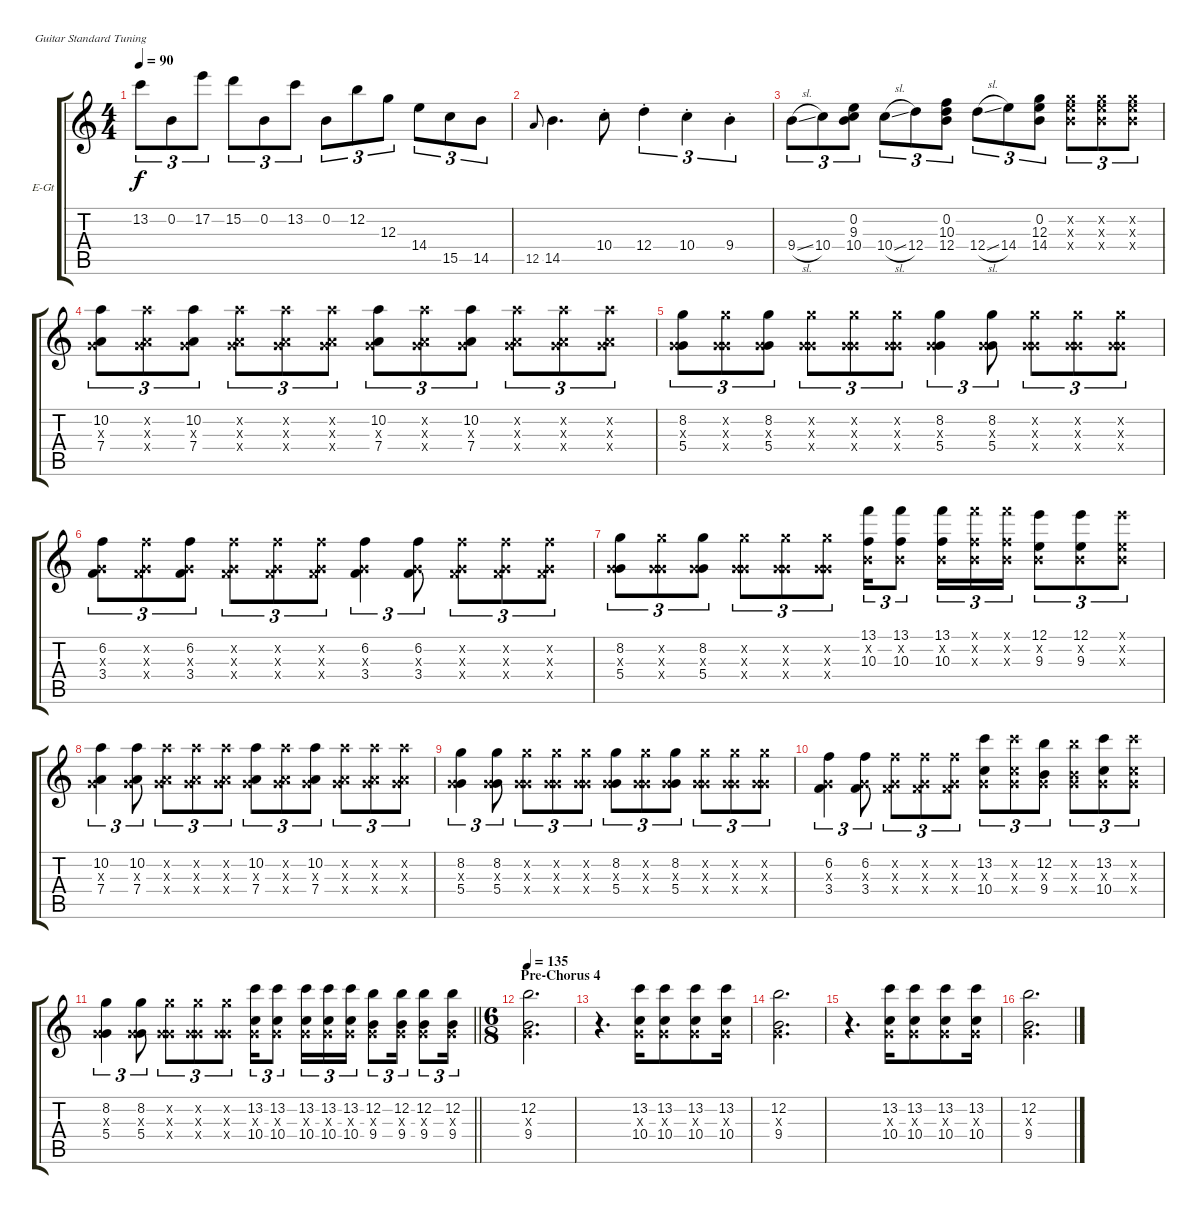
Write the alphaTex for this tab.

\bracketExtendMode groupsimilarinstruments
\firstSystemTrackNameOrientation horizontal
\otherSystemsTrackNameOrientation horizontal
\track ("guitar solo (Rodion Kravkl)" "E-Gt") {instrument electricguitarclean}
\staff {score tabs}
\tuning (E4 B3 G3 D3 A2 E2)
\ts (4 4)
\tempo 90
\clef g2
\scale
0.333333
\ks aminor
13.2.8{tu (3 2) dy f} 0.2.8{tu (3 2)} 17.2.8{tu (3 2)} 15.2.8{tu (3 2)} 0.2.8{tu (3 2)} 13.2.8{tu (3 2)} 0.2.8{tu (3 2)} 12.2.8{tu (3 2)} 12.3.8{tu (3 2)} 14.4.8{tu (3 2)} 15.5.8{tu (3 2)} 14.5.8{tu (3 2)} |
\scale
0.333333 12.5.8{gr onbeat} 14.5.4{d} 10.4{st}.8 12.4{st}.4{tu (3 2)} 10.4{st}.4{tu (3 2)} 9.4{st}.4{tu (3 2)} |
\scale
0.333333 9.4{sl}.8{tu (3 2)} 10.4.8{tu (3 2)} (10.4 9.3 0.2).8{tu (3 2)} 10.4{sl}.8{tu (3 2)} 12.4.8{tu (3 2)} (12.4 10.3 0.2).8{tu (3 2)} 12.4{sl}.8{tu (3 2)} 14.4.8{tu (3 2)} (14.4 12.3 0.2).8{tu (3 2)} (14.4{x} 12.3{x} 0.2{x}).8{tu (3 2)} (14.4{x} 12.3{x} 0.2{x}).8{tu (3 2)} (14.4{x} 12.3{x} 0.2{x}).8{tu (3 2)} |
\scale
0.333333 (7.4 10.2 0.3{x}).8{tu (3 2)} (7.4{x} 10.2{x} 0.3{x}).8{tu (3 2)} (7.4 10.2 0.3{x}).8{tu (3 2)} (7.4{x} 10.2{x} 0.3{x}).8{tu (3 2)} (7.4{x} 10.2{x} 0.3{x}).8{tu (3 2)} (7.4{x} 10.2{x} 0.3{x}).8{tu (3 2)} (7.4 10.2 0.3{x}).8{tu (3 2)} (7.4{x} 10.2{x} 0.3{x}).8{tu (3 2)} (7.4 10.2 0.3{x}).8{tu (3 2)} (7.4{x} 10.2{x} 0.3{x}).8{tu (3 2)} (7.4{x} 10.2{x} 0.3{x}).8{tu (3 2)} (7.4{x} 10.2{x} 0.3{x}).8{tu (3 2)} |
\scale
0.333333 (5.4 8.2 0.3{x}).8{tu (3 2)} (8.2{x} 5.4{x} 0.3{x}).8{tu (3 2)} (5.4 8.2 0.3{x}).8{tu (3 2)} (8.2{x} 5.4{x} 0.3{x}).8{tu (3 2)} (5.4{x} 8.2{x} 0.3{x}).8{tu (3 2)} (8.2{x} 5.4{x} 0.3{x}).8{tu (3 2)} (5.4 8.2 0.3{x}).4{tu (3 2)} (8.2 5.4 0.3{x}).8{tu (3 2)} (5.4{x} 8.2{x} 0.3{x}).8{tu (3 2)} (8.2{x} 5.4{x} 0.3{x}).8{tu (3 2)} (5.4{x} 0.3{x} 8.2{x}).8{tu (3 2)} |
\scale
0.333333 (3.4 6.2 0.3{x}).8{tu (3 2)} (6.2{x} 3.4{x} 0.3{x}).8{tu (3 2)} (6.2 3.4 0.3{x}).8{tu (3 2)} (6.2{x} 3.4{x} 0.3{x}).8{tu (3 2)} (6.2{x} 3.4{x} 0.3{x}).8{tu (3 2)} (6.2{x} 3.4{x} 0.3{x}).8{tu (3 2)} (6.2 3.4 0.3{x}).4{tu (3 2)} (6.2 0.3{x} 3.4).8{tu (3 2)} (3.4{x} 0.3{x} 6.2{x}).8{tu (3 2)} (3.4{x} 0.3{x} 6.2{x}).8{tu (3 2)} (3.4{x} 0.3{x} 6.2{x}).8{tu (3 2)} |
\scale
0.333333 (5.4 8.2 0.3{x}).8{tu (3 2)} (8.2{x} 5.4{x} 0.3{x}).8{tu (3 2)} (5.4 8.2 0.3{x}).8{tu (3 2)} (8.2{x} 5.4{x} 0.3{x}).8{tu (3 2)} (5.4{x} 8.2{x} 0.3{x}).8{tu (3 2)} (8.2{x} 5.4{x} 0.3{x}).8{tu (3 2)} (13.1 10.3 0.2{x}).16{tu (3 2)} (0.2{x} 10.3 13.1).8{tu (3 2)} (13.1 10.3 0.2{x}).16{tu (3 2)} (13.1{x} 10.3{x} 0.2{x}).16{tu (3 2)} (13.1{x} 10.3{x} 0.2{x}).16{tu (3 2)} (12.1 9.3 0.2{x}).8{tu (3 2)} (9.3 12.1 0.2{x}).8{tu (3 2)} (9.3{x} 12.1{x} 0.2{x}).8{tu (3 2)} |
\scale
0.333333 (7.4 10.2 0.3{x}).4{tu (3 2)} (7.4 10.2 0.3{x}).8{tu (3 2)} (7.4{x} 10.2{x} 0.3{x}).8{tu (3 2)} (7.4{x} 10.2{x} 0.3{x}).8{tu (3 2)} (7.4{x} 10.2{x} 0.3{x}).8{tu (3 2)} (7.4 10.2 0.3{x}).8{tu (3 2)} (7.4{x} 10.2{x} 0.3{x}).8{tu (3 2)} (7.4 10.2 0.3{x}).8{tu (3 2)} (7.4{x} 10.2{x} 0.3{x}).8{tu (3 2)} (7.4{x} 10.2{x} 0.3{x}).8{tu (3 2)} (7.4{x} 10.2{x} 0.3{x}).8{tu (3 2)} |
\scale
0.333333 (5.4 8.2 0.3{x}).4{tu (3 2)} (5.4 8.2 0.3{x}).8{tu (3 2)} (8.2{x} 5.4{x} 0.3{x}).8{tu (3 2)} (5.4{x} 8.2{x} 0.3{x}).8{tu (3 2)} (8.2{x} 5.4{x} 0.3{x}).8{tu (3 2)} (5.4 8.2 0.3{x}).8{tu (3 2)} (8.2{x} 5.4{x} 0.3{x}).8{tu (3 2)} (8.2 5.4 0.3{x}).8{tu (3 2)} (5.4{x} 8.2{x} 0.3{x}).8{tu (3 2)} (8.2{x} 5.4{x} 0.3{x}).8{tu (3 2)} (5.4{x} 0.3{x} 8.2{x}).8{tu (3 2)} |
\scale
0.256303 (3.4 6.2 0.3{x}).4{tu (3 2)} (6.2 3.4 0.3{x}).8{tu (3 2)} (6.2{x} 3.4{x} 0.3{x}).8{tu (3 2)} (6.2{x} 3.4{x} 0.3{x}).8{tu (3 2)} (6.2{x} 3.4{x} 0.3{x}).8{tu (3 2)} (13.2 10.4 0.3{x}).8{tu (3 2)} (10.4{x} 0.3{x} 13.2{x}).8{tu (3 2)} (12.2 0.3{x} 9.4).8{tu (3 2)} (12.2{x} 0.3{x} 9.4{x}).8{tu (3 2)} (10.4 0.3{x} 13.2).8{tu (3 2)} (10.4{x} 0.3{x} 13.2{x}).8{tu (3 2)} |
\scale
0.256303
\barLineRight lightlight
(5.4 8.2 0.3{x}).4{tu (3 2)} (5.4 8.2 0.3{x}).8{tu (3 2)} (8.2{x} 5.4{x} 0.3{x}).8{tu (3 2)} (5.4{x} 8.2{x} 0.3{x}).8{tu (3 2)} (8.2{x} 5.4{x} 0.3{x}).8{tu (3 2)} (13.2 10.4 0.3{x}).16{tu (3 2)} (13.2 0.3{x} 10.4).8{tu (3 2)} (13.2 0.3{x} 10.4).16{tu (3 2)} (13.2 0.3{x} 10.4).16{tu (3 2)} (13.2 0.3{x} 10.4).16{tu (3 2)} (12.2 0.3{x} 9.4).8{tu (3 2)} (12.2 0.3{x} 9.4).16{tu (3 2)} (12.2 0.3{x} 9.4).8{tu (3 2)} (12.2 0.3{x} 9.4).16{tu (3 2)} |
\ts (6 8)
\beaming (8 3 3)
\section ("" "Pre-Chorus 4")
\tempo 135
\scale
0.487395 (9.4 12.2 0.3{x}).2{d} |
\scale
0.333333 r.4{d} (13.2 10.4 0.3{x}).16 (13.2 0.3{x} 10.4).8 (13.2 0.3{x} 10.4).8 (10.4 13.2 0.3{x}).16 |
\scale
0.333333 (9.4 12.2 0.3{x}).2{d} |
\scale
0.333333 r.4{d} (13.2 10.4 0.3{x}).16 (13.2 0.3{x} 10.4).8 (13.2 0.3{x} 10.4).8 (10.4 13.2 0.3{x}).16 |
\scale
0.333333 (9.4 12.2 0.3{x}).2{d}
